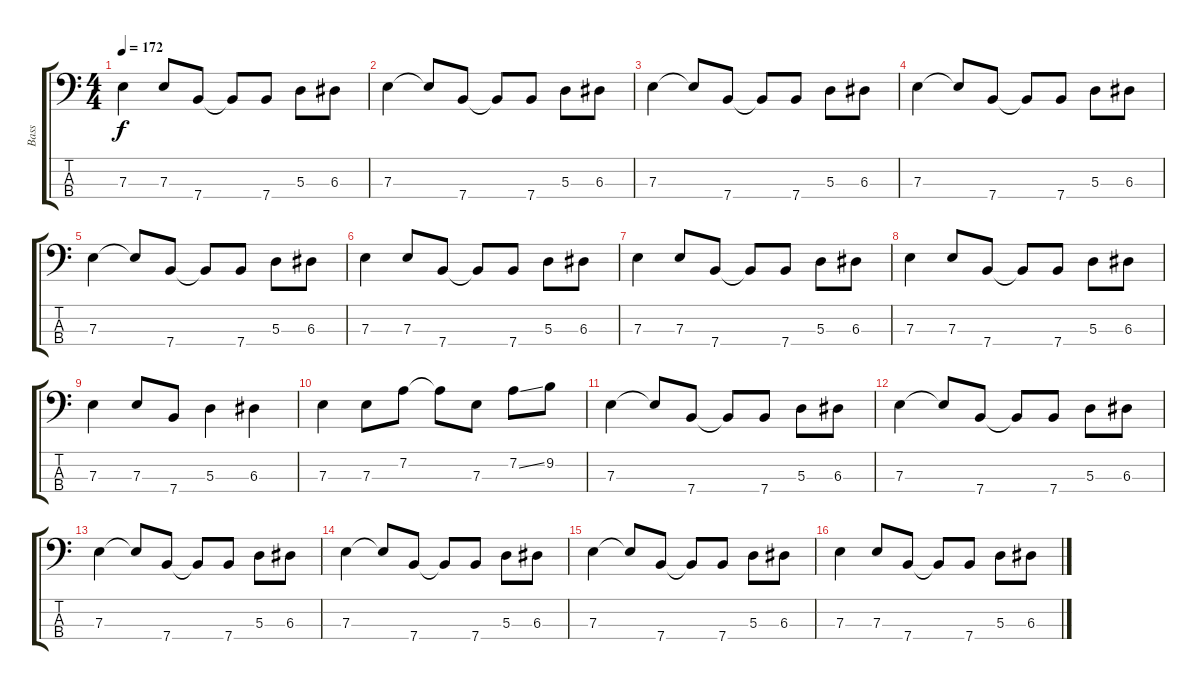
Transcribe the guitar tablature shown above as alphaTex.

\track ("Bass" "Bass") {instrument electricbassfinger}
\staff {score tabs}
\tuning (G2 D2 A1 E1) {hide}
\ts (4 4)
\tempo 172
\clef f4
\ks c
7.3.4{dy f} 7.3.8 7.4.8 7.4{t}.8 7.4.8 5.3.8 6.3.8 |
7.3.4 7.3{t}.8 7.4.8 7.4{t}.8 7.4.8 5.3.8 6.3.8 |
7.3.4 7.3{t}.8 7.4.8 7.4{t}.8 7.4.8 5.3.8 6.3.8 |
7.3.4 7.3{t}.8 7.4.8 7.4{t}.8 7.4.8 5.3.8 6.3.8 |
7.3.4 7.3{t}.8 7.4.8 7.4{t}.8 7.4.8 5.3.8 6.3.8 |
7.3.4 7.3.8 7.4.8 7.4{t}.8 7.4.8 5.3.8 6.3.8 |
7.3.4 7.3.8 7.4.8 7.4{t}.8 7.4.8 5.3.8 6.3.8 |
7.3.4 7.3.8 7.4.8 7.4{t}.8 7.4.8 5.3.8 6.3.8 |
7.3.4 7.3.8 7.4.8 5.3.4 6.3.4 |
7.3.4 7.3.8 7.2.8 7.2{t}.8 7.3.8 7.2{ss}.8 9.2.8 |
7.3.4 7.3{t}.8 7.4.8 7.4{t}.8 7.4.8 5.3.8 6.3.8 |
7.3.4 7.3{t}.8 7.4.8 7.4{t}.8 7.4.8 5.3.8 6.3.8 |
7.3.4 7.3{t}.8 7.4.8 7.4{t}.8 7.4.8 5.3.8 6.3.8 |
7.3.4 7.3{t}.8 7.4.8 7.4{t}.8 7.4.8 5.3.8 6.3.8 |
7.3.4 7.3{t}.8 7.4.8 7.4{t}.8 7.4.8 5.3.8 6.3.8 |
7.3.4 7.3.8 7.4.8 7.4{t}.8 7.4.8 5.3.8 6.3.8
